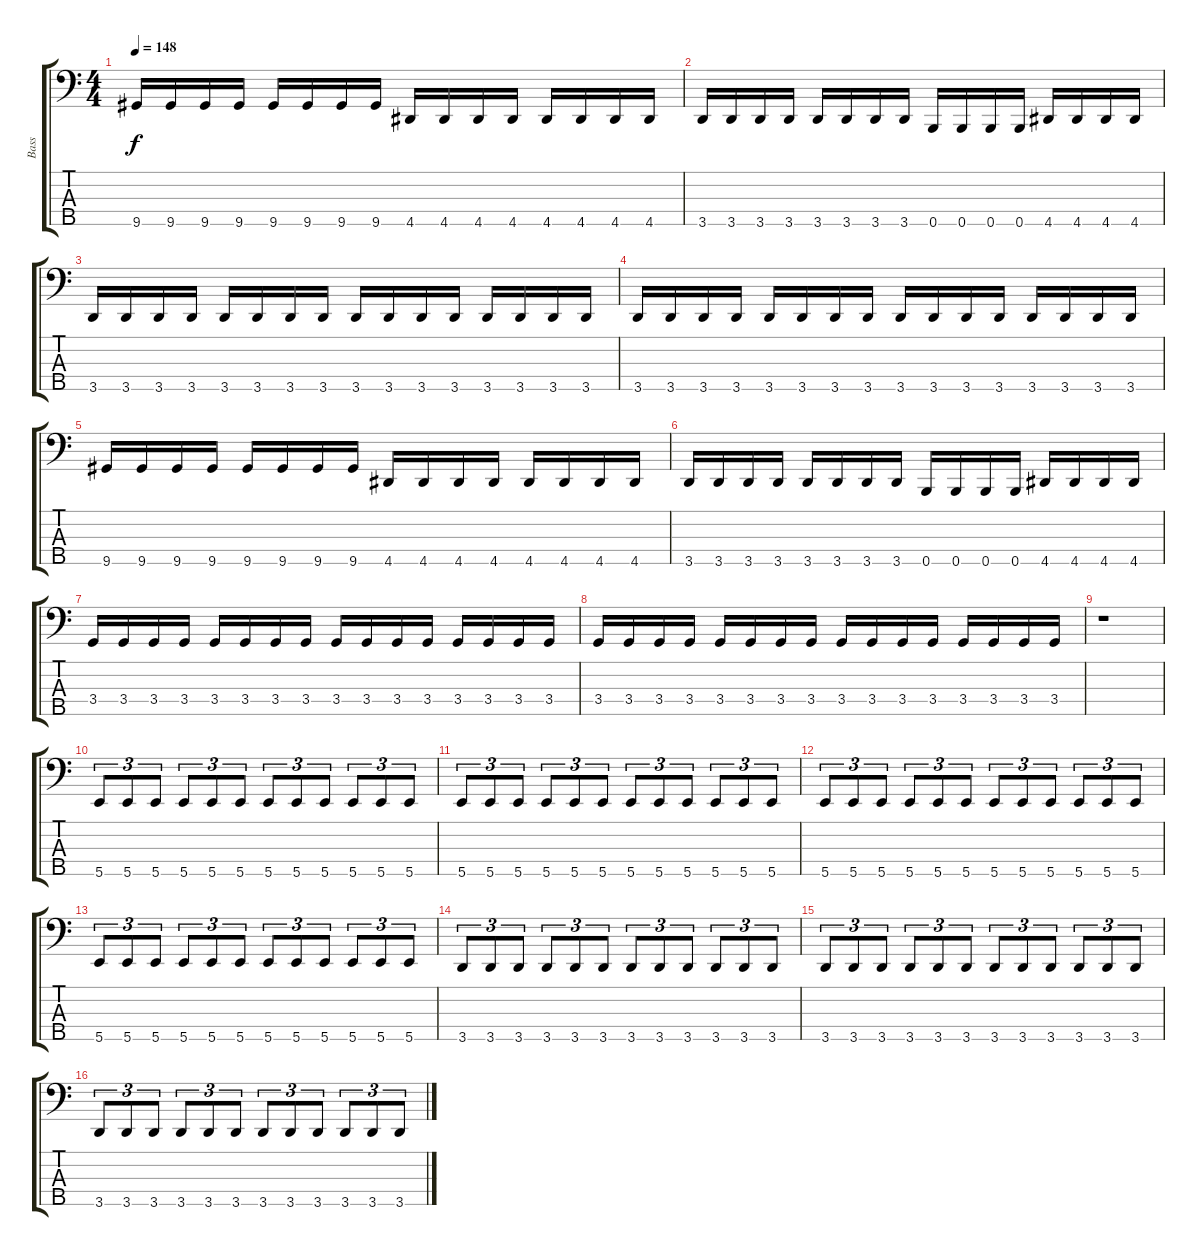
\track ("Bass" "Bass") {instrument electricbasspick}
\staff {score tabs}
\tuning (G2 D2 A1 E1 B0) {hide}
\ts (4 4)
\tempo 148
\clef f4
\ks c
9.5.16{dy f} 9.5.16 9.5.16 9.5.16 9.5.16 9.5.16 9.5.16 9.5.16 4.5.16 4.5.16 4.5.16 4.5.16 4.5.16 4.5.16 4.5.16 4.5.16 |
3.5.16 3.5.16 3.5.16 3.5.16 3.5.16 3.5.16 3.5.16 3.5.16 0.5.16 0.5.16 0.5.16 0.5.16 4.5.16 4.5.16 4.5.16 4.5.16 |
3.5.16 3.5.16 3.5.16 3.5.16 3.5.16 3.5.16 3.5.16 3.5.16 3.5.16 3.5.16 3.5.16 3.5.16 3.5.16 3.5.16 3.5.16 3.5.16 |
3.5.16 3.5.16 3.5.16 3.5.16 3.5.16 3.5.16 3.5.16 3.5.16 3.5.16 3.5.16 3.5.16 3.5.16 3.5.16 3.5.16 3.5.16 3.5.16 |
9.5.16 9.5.16 9.5.16 9.5.16 9.5.16 9.5.16 9.5.16 9.5.16 4.5.16 4.5.16 4.5.16 4.5.16 4.5.16 4.5.16 4.5.16 4.5.16 |
3.5.16 3.5.16 3.5.16 3.5.16 3.5.16 3.5.16 3.5.16 3.5.16 0.5.16 0.5.16 0.5.16 0.5.16 4.5.16 4.5.16 4.5.16 4.5.16 |
3.4.16 3.4.16 3.4.16 3.4.16 3.4.16 3.4.16 3.4.16 3.4.16 3.4.16 3.4.16 3.4.16 3.4.16 3.4.16 3.4.16 3.4.16 3.4.16 |
3.4.16 3.4.16 3.4.16 3.4.16 3.4.16 3.4.16 3.4.16 3.4.16 3.4.16 3.4.16 3.4.16 3.4.16 3.4.16 3.4.16 3.4.16 3.4.16 |
r.1 |
5.5.8{tu (3 2)} 5.5.8{tu (3 2)} 5.5.8{tu (3 2)} 5.5.8{tu (3 2)} 5.5.8{tu (3 2)} 5.5.8{tu (3 2)} 5.5.8{tu (3 2)} 5.5.8{tu (3 2)} 5.5.8{tu (3 2)} 5.5.8{tu (3 2)} 5.5.8{tu (3 2)} 5.5.8{tu (3 2)} |
5.5.8{tu (3 2)} 5.5.8{tu (3 2)} 5.5.8{tu (3 2)} 5.5.8{tu (3 2)} 5.5.8{tu (3 2)} 5.5.8{tu (3 2)} 5.5.8{tu (3 2)} 5.5.8{tu (3 2)} 5.5.8{tu (3 2)} 5.5.8{tu (3 2)} 5.5.8{tu (3 2)} 5.5.8{tu (3 2)} |
5.5.8{tu (3 2)} 5.5.8{tu (3 2)} 5.5.8{tu (3 2)} 5.5.8{tu (3 2)} 5.5.8{tu (3 2)} 5.5.8{tu (3 2)} 5.5.8{tu (3 2)} 5.5.8{tu (3 2)} 5.5.8{tu (3 2)} 5.5.8{tu (3 2)} 5.5.8{tu (3 2)} 5.5.8{tu (3 2)} |
5.5.8{tu (3 2)} 5.5.8{tu (3 2)} 5.5.8{tu (3 2)} 5.5.8{tu (3 2)} 5.5.8{tu (3 2)} 5.5.8{tu (3 2)} 5.5.8{tu (3 2)} 5.5.8{tu (3 2)} 5.5.8{tu (3 2)} 5.5.8{tu (3 2)} 5.5.8{tu (3 2)} 5.5.8{tu (3 2)} |
3.5.8{tu (3 2)} 3.5.8{tu (3 2)} 3.5.8{tu (3 2)} 3.5.8{tu (3 2)} 3.5.8{tu (3 2)} 3.5.8{tu (3 2)} 3.5.8{tu (3 2)} 3.5.8{tu (3 2)} 3.5.8{tu (3 2)} 3.5.8{tu (3 2)} 3.5.8{tu (3 2)} 3.5.8{tu (3 2)} |
3.5.8{tu (3 2)} 3.5.8{tu (3 2)} 3.5.8{tu (3 2)} 3.5.8{tu (3 2)} 3.5.8{tu (3 2)} 3.5.8{tu (3 2)} 3.5.8{tu (3 2)} 3.5.8{tu (3 2)} 3.5.8{tu (3 2)} 3.5.8{tu (3 2)} 3.5.8{tu (3 2)} 3.5.8{tu (3 2)} |
3.5.8{tu (3 2)} 3.5.8{tu (3 2)} 3.5.8{tu (3 2)} 3.5.8{tu (3 2)} 3.5.8{tu (3 2)} 3.5.8{tu (3 2)} 3.5.8{tu (3 2)} 3.5.8{tu (3 2)} 3.5.8{tu (3 2)} 3.5.8{tu (3 2)} 3.5.8{tu (3 2)} 3.5.8{tu (3 2)}
